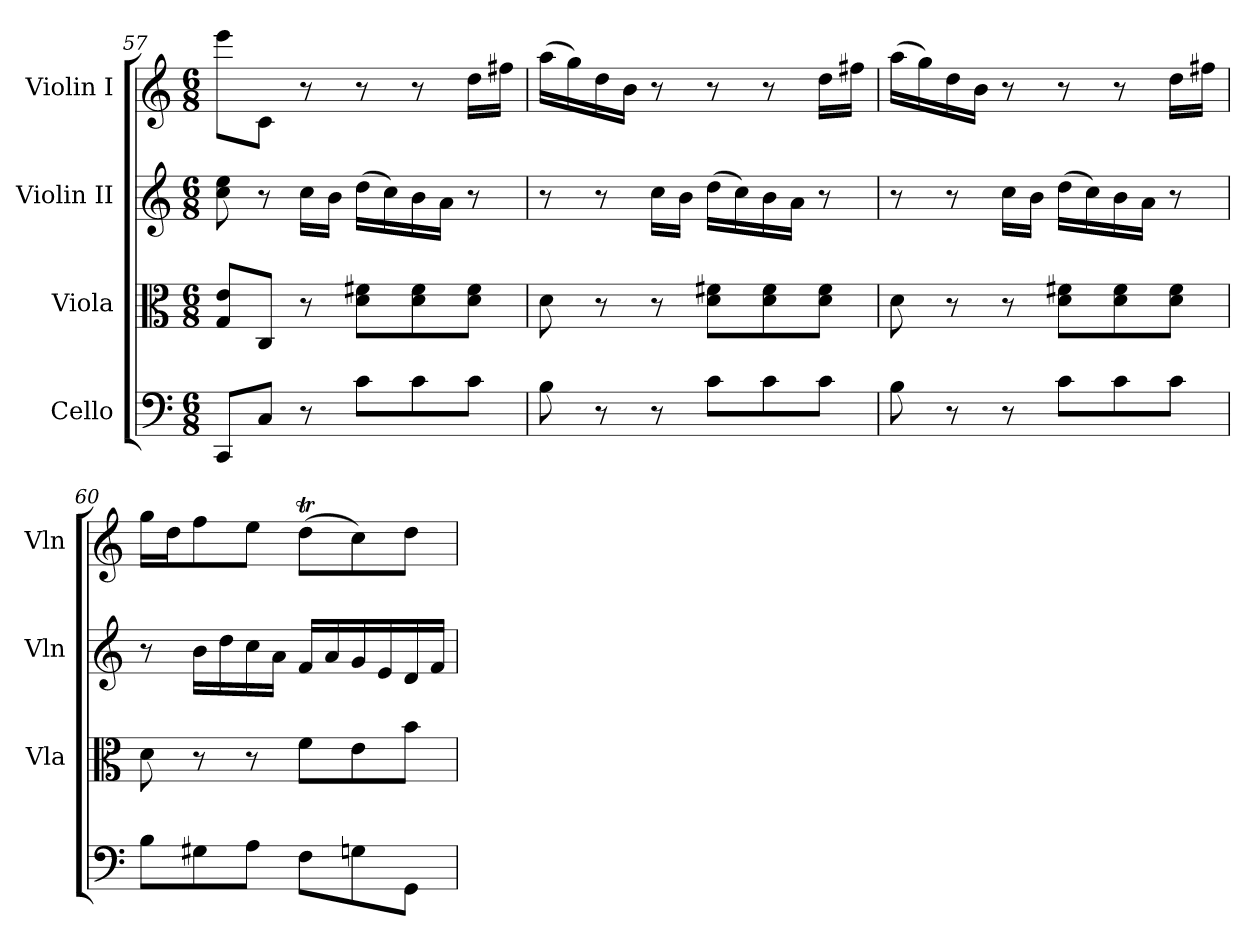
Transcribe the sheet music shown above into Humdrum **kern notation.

**kern	**kern	**kern	**kern
*part4	*part3	*part2	*part1
*staff4	*staff3	*staff2	*staff1
*I"Cello	*I"Viola	*I"Violin II	*I"Violin I
*	*I'Vla	*I'Vln	*I'Vln
*clefF4	*clefC3	*clefG2	*clefG2
*k[]	*k[]	*k[]	*k[]
*M6/8	*M6/8	*M6/8	*M6/8
=57	=57	=57	=57
8CC/L	8G/ 8e/L	8cc\ 8ee\	8eee\L
8C/J	8C/J	8r	8c\J
8r	8r	16cc\LL	8r
.	.	16b\JJ	.
8c\L	8d\ 8f#X\L	(>16dd\LL	8r
.	.	16cc\)	.
8c\	8d\ 8f#\	16b\	8r
.	.	16a\JJ	.
8c\J	8d\ 8f#\J	8r	16dd\LL
.	.	.	16ff#X\JJ
!!LO:LB:g=z
=58	=58	=58	=58
8B\	8d\	8r	(>16aa\LL
.	.	.	16gg\)
8r	8r	8r	16dd\
.	.	.	16b\JJ
8r	8r	16cc\LL	8r
.	.	16b\JJ	.
8c\L	8d\ 8f#X\L	(>16dd\LL	8r
.	.	16cc\)	.
8c\	8d\ 8f#\	16b\	8r
.	.	16a\JJ	.
8c\J	8d\ 8f#\J	8r	16dd\LL
.	.	.	16ff#X\JJ
=59	=59	=59	=59
8B\	8d\	8r	(>16aa\LL
.	.	.	16gg\)
8r	8r	8r	16dd\
.	.	.	16b\JJ
8r	8r	16cc\LL	8r
.	.	16b\JJ	.
8c\L	8d\ 8f#X\L	(>16dd\LL	8r
.	.	16cc\)	.
8c\	8d\ 8f#\	16b\	8r
.	.	16a\JJ	.
8c\J	8d\ 8f#\J	8r	16dd\LL
.	.	.	16ff#X\JJ
=60	=60	=60	=60
8B\L	8d\	8r	16gg\LL
.	.	.	16dd\J
8G#X\	8r	16b\LL	8ff\
.	.	16dd\	.
8A\J	8r	16cc\	8ee\J
.	.	16a\JJ	.
8F\L	8f\L	16f/LL	(>8ddT\L
.	.	16a/	.
8Gn\	8e\	16g/	8cc\)
.	.	16e/	.
8GG\J	8b\J	16d/	8dd\J
.	.	16f/JJ	.
=	=	=	=
*-	*-	*-	*-
